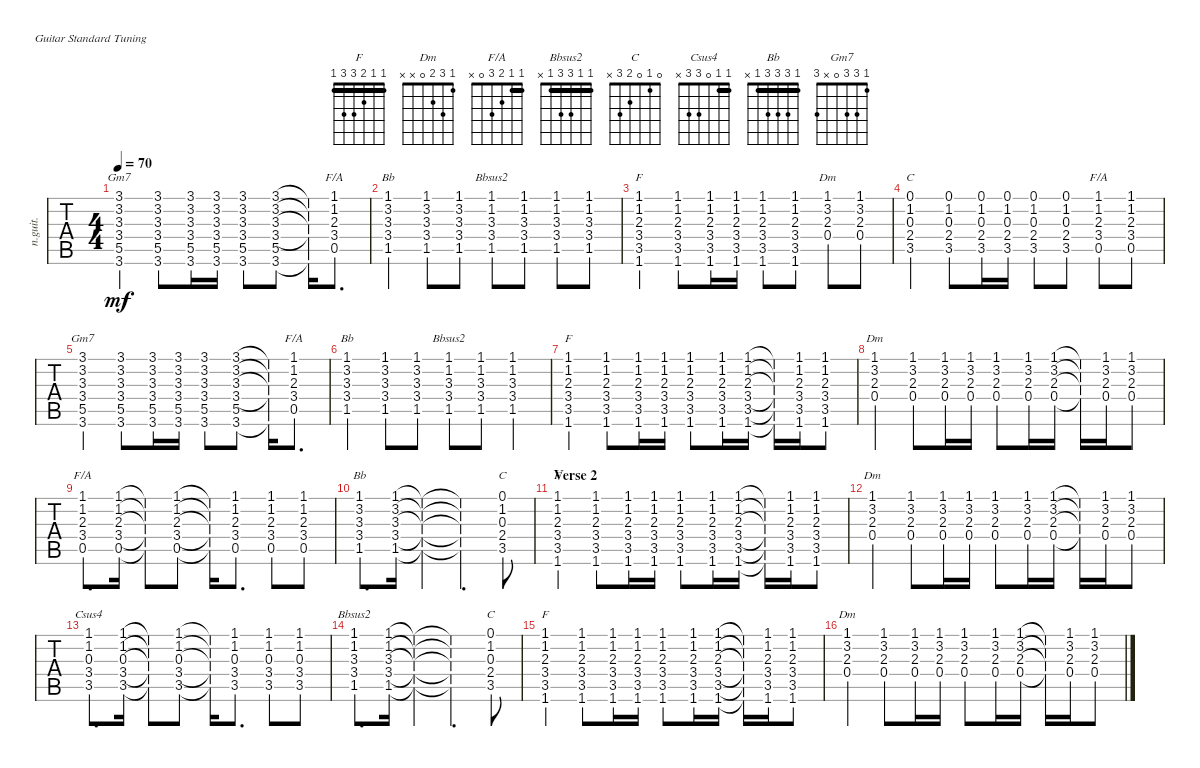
\defaultSystemsLayout 4
\bracketExtendMode nobrackets
\track ("Guitar L6" "n.guit.") {instrument acousticguitarnylon}
\staff {tabs}
\tuning (E4 B3 G3 D3 A2 E2)
\chord ("F" 1 1 2 3 3 1) {barre (1 1)}
\chord ("Dm" 1 3 2 0 x x)
\chord ("F/A" 1 1 2 3 0 x) {barre 1}
\chord ("Bbsus2" 1 1 3 3 1 x) {barre (1 1)}
\chord ("C" 0 1 0 2 3 x)
\chord ("Csus4" 1 1 0 3 3 x) {barre 1}
\chord ("Bb" 1 3 3 3 1 x) {barre 1}
\chord ("Gm7" 1 3 3 0 x 3)
\ts (4 4)
\tempo 70
\clef g2
\ks f
(3.6{acc forcenatural} 3.4{acc forcenatural} 3.3{acc b} 3.2{acc forcenatural} 3.1{acc forcenatural} 5.5{acc forcenatural}).4{ch "Gm7" dy mf} (3.6{acc forcenatural} 3.4{acc forcenatural} 3.3{acc b} 3.2{acc forcenatural} 3.1{acc forcenatural} 5.5{acc forcenatural}).8 (3.6{acc forcenatural} 3.4{acc forcenatural} 3.3{acc b} 3.2{acc forcenatural} 3.1{acc forcenatural} 5.5{acc forcenatural}).16 (3.6{acc forcenatural} 3.4{acc forcenatural} 3.3{acc b} 3.2{acc forcenatural} 3.1{acc forcenatural} 5.5{acc forcenatural}).16 (3.6{acc forcenatural} 3.4{acc forcenatural} 3.3{acc b} 3.2{acc forcenatural} 3.1{acc forcenatural} 5.5{acc forcenatural}).8 (3.6{acc forcenatural} 3.4{acc forcenatural} 3.3{acc b} 3.2{acc forcenatural} 3.1{acc forcenatural} 5.5{acc forcenatural}).8 (3.6{t acc forcenatural} 3.4{t acc forcenatural} 3.3{t acc b} 3.2{t acc forcenatural} 3.1{t acc forcenatural}).16 (1.1{acc forcenatural} 0.5{acc forcenatural} 3.4{acc forcenatural} 2.3{acc forcenatural} 1.2{acc forcenatural}).8{d ch "F/A"} |
(1.5{acc b} 3.4{acc forcenatural} 3.3{acc b} 3.2{acc forcenatural} 1.1{acc forcenatural}).4{ch "Bb"} (1.5{acc b} 3.4{acc forcenatural} 3.3{acc b} 3.2{acc forcenatural} 1.1{acc forcenatural}).8 (1.5{acc b} 3.4{acc forcenatural} 3.3{acc b} 3.2{acc forcenatural} 1.1{acc forcenatural}).8 (1.5{acc b} 3.4{acc forcenatural} 3.3{acc b} 1.2{acc forcenatural} 1.1{acc forcenatural}).8{ch "Bbsus2"} (1.5{acc b} 3.4{acc forcenatural} 3.3{acc b} 1.2{acc forcenatural} 1.1{acc forcenatural}).8 (1.5{acc b} 3.4{acc forcenatural} 3.3{acc b} 1.2{acc forcenatural} 1.1{acc forcenatural}).8 (1.5{acc b} 3.4{acc forcenatural} 3.3{acc b} 1.2{acc forcenatural} 1.1{acc forcenatural}).8 |
(1.6{acc forcenatural} 3.5{acc forcenatural} 3.4{acc forcenatural} 2.3{acc forcenatural} 1.2{acc forcenatural} 1.1{acc forcenatural}).4{ch "F"} (1.6{acc forcenatural} 3.5{acc forcenatural} 3.4{acc forcenatural} 2.3{acc forcenatural} 1.2{acc forcenatural} 1.1{acc forcenatural}).8 (1.6{acc forcenatural} 3.5{acc forcenatural} 3.4{acc forcenatural} 2.3{acc forcenatural} 1.2{acc forcenatural} 1.1{acc forcenatural}).16 (1.6{acc forcenatural} 3.5{acc forcenatural} 3.4{acc forcenatural} 2.3{acc forcenatural} 1.2{acc forcenatural} 1.1{acc forcenatural}).16 (1.6{acc forcenatural} 3.5{acc forcenatural} 3.4{acc forcenatural} 2.3{acc forcenatural} 1.2{acc forcenatural} 1.1{acc forcenatural}).8 (1.6{acc forcenatural} 3.5{acc forcenatural} 3.4{acc forcenatural} 2.3{acc forcenatural} 1.2{acc forcenatural} 1.1{acc forcenatural}).8 (2.3{acc forcenatural} 3.2{acc forcenatural} 1.1{acc forcenatural} 0.4{acc forcenatural}).8{ch "Dm"} (0.4{acc forcenatural} 2.3{acc forcenatural} 3.2{acc forcenatural} 1.1{acc forcenatural}).8 |
(3.5{acc forcenatural} 2.4{acc forcenatural} 0.3{acc forcenatural} 1.2{acc forcenatural} 0.1{acc forcenatural}).4{ch "C"} (3.5{acc forcenatural} 2.4{acc forcenatural} 0.3{acc forcenatural} 1.2{acc forcenatural} 0.1{acc forcenatural}).8 (3.5{acc forcenatural} 2.4{acc forcenatural} 0.3{acc forcenatural} 1.2{acc forcenatural} 0.1{acc forcenatural}).16 (3.5{acc forcenatural} 2.4{acc forcenatural} 0.3{acc forcenatural} 1.2{acc forcenatural} 0.1{acc forcenatural}).16 (3.5{acc forcenatural} 2.4{acc forcenatural} 0.3{acc forcenatural} 1.2{acc forcenatural} 0.1{acc forcenatural}).8 (3.5{acc forcenatural} 2.4{acc forcenatural} 0.3{acc forcenatural} 1.2{acc forcenatural} 0.1{acc forcenatural}).8 (1.1{acc forcenatural} 0.5{acc forcenatural} 3.4{acc forcenatural} 2.3{acc forcenatural} 1.2{acc forcenatural}).8{ch "F/A"} (1.1{acc forcenatural} 0.5{acc forcenatural} 3.4{acc forcenatural} 2.3{acc forcenatural} 1.2{acc forcenatural}).8 |
(3.6{acc forcenatural} 3.4{acc forcenatural} 3.3{acc b} 3.2{acc forcenatural} 3.1{acc forcenatural} 5.5{acc forcenatural}).4{ch "Gm7"} (3.6{acc forcenatural} 3.4{acc forcenatural} 3.3{acc b} 3.2{acc forcenatural} 3.1{acc forcenatural} 5.5{acc forcenatural}).8 (3.6{acc forcenatural} 3.4{acc forcenatural} 3.3{acc b} 3.2{acc forcenatural} 3.1{acc forcenatural} 5.5{acc forcenatural}).16 (3.6{acc forcenatural} 3.4{acc forcenatural} 3.3{acc b} 3.2{acc forcenatural} 3.1{acc forcenatural} 5.5{acc forcenatural}).16 (3.6{acc forcenatural} 3.4{acc forcenatural} 3.3{acc b} 3.2{acc forcenatural} 3.1{acc forcenatural} 5.5{acc forcenatural}).8 (3.6{acc forcenatural} 3.4{acc forcenatural} 3.3{acc b} 3.2{acc forcenatural} 3.1{acc forcenatural} 5.5{acc forcenatural}).8 (3.6{t acc forcenatural} 3.4{t acc forcenatural} 3.3{t acc b} 3.2{t acc forcenatural} 3.1{t acc forcenatural}).16 (1.1{acc forcenatural} 0.5{acc forcenatural} 3.4{acc forcenatural} 2.3{acc forcenatural} 1.2{acc forcenatural}).8{d ch "F/A"} |
(1.5{acc b} 3.4{acc forcenatural} 3.3{acc b} 3.2{acc forcenatural} 1.1{acc forcenatural}).4{ch "Bb"} (1.5{acc b} 3.4{acc forcenatural} 3.3{acc b} 3.2{acc forcenatural} 1.1{acc forcenatural}).8 (1.5{acc b} 3.4{acc forcenatural} 3.3{acc b} 3.2{acc forcenatural} 1.1{acc forcenatural}).8 (1.5{acc b} 3.4{acc forcenatural} 3.3{acc b} 1.2{acc forcenatural} 1.1{acc forcenatural}).8{ch "Bbsus2"} (1.5{acc b} 3.4{acc forcenatural} 3.3{acc b} 1.2{acc forcenatural} 1.1{acc forcenatural}).8 (1.5{acc b} 3.4{acc forcenatural} 3.3{acc b} 1.2{acc forcenatural} 1.1{acc forcenatural}).4 |
(1.6{acc forcenatural} 3.5{acc forcenatural} 3.4{acc forcenatural} 2.3{acc forcenatural} 1.2{acc forcenatural} 1.1{acc forcenatural}).4{ch "F"} (1.6{acc forcenatural} 3.5{acc forcenatural} 3.4{acc forcenatural} 2.3{acc forcenatural} 1.2{acc forcenatural} 1.1{acc forcenatural}).8 (1.6{acc forcenatural} 3.5{acc forcenatural} 3.4{acc forcenatural} 2.3{acc forcenatural} 1.2{acc forcenatural} 1.1{acc forcenatural}).16 (1.6{acc forcenatural} 3.5{acc forcenatural} 3.4{acc forcenatural} 2.3{acc forcenatural} 1.2{acc forcenatural} 1.1{acc forcenatural}).16 (1.6{acc forcenatural} 3.5{acc forcenatural} 3.4{acc forcenatural} 2.3{acc forcenatural} 1.2{acc forcenatural} 1.1{acc forcenatural}).8 (1.6{acc forcenatural} 3.5{acc forcenatural} 3.4{acc forcenatural} 2.3{acc forcenatural} 1.2{acc forcenatural} 1.1{acc forcenatural}).16 (1.6{acc forcenatural} 3.5{acc forcenatural} 3.4{acc forcenatural} 2.3{acc forcenatural} 1.2{acc forcenatural} 1.1{acc forcenatural}).16 (1.6{t acc forcenatural} 3.5{t acc forcenatural} 3.4{t acc forcenatural} 2.3{t acc forcenatural} 1.2{t acc forcenatural} 1.1{t acc forcenatural}).16 (1.6{acc forcenatural} 3.5{acc forcenatural} 3.4{acc forcenatural} 2.3{acc forcenatural} 1.2{acc forcenatural} 1.1{acc forcenatural}).16 (1.6{acc forcenatural} 3.5{acc forcenatural} 3.4{acc forcenatural} 2.3{acc forcenatural} 1.2{acc forcenatural} 1.1{acc forcenatural}).8 |
(0.4{acc forcenatural} 2.3{acc forcenatural} 3.2{acc forcenatural} 1.1{acc forcenatural}).4{ch "Dm"} (0.4{acc forcenatural} 2.3{acc forcenatural} 3.2{acc forcenatural} 1.1{acc forcenatural}).8 (0.4{acc forcenatural} 2.3{acc forcenatural} 3.2{acc forcenatural} 1.1{acc forcenatural}).16 (0.4{acc forcenatural} 2.3{acc forcenatural} 3.2{acc forcenatural} 1.1{acc forcenatural}).16 (0.4{acc forcenatural} 2.3{acc forcenatural} 3.2{acc forcenatural} 1.1{acc forcenatural}).8 (0.4{acc forcenatural} 2.3{acc forcenatural} 3.2{acc forcenatural} 1.1{acc forcenatural}).16 (0.4{acc forcenatural} 2.3{acc forcenatural} 3.2{acc forcenatural} 1.1{acc forcenatural}).16 (0.4{t acc forcenatural} 2.3{t acc forcenatural} 3.2{t acc forcenatural} 1.1{t acc forcenatural}).16 (0.4{acc forcenatural} 2.3{acc forcenatural} 3.2{acc forcenatural} 1.1{acc forcenatural}).16 (0.4{acc forcenatural} 2.3{acc forcenatural} 3.2{acc forcenatural} 1.1{acc forcenatural}).8 |
(0.5{acc forcenatural} 3.4{acc forcenatural} 2.3{acc forcenatural} 1.2{acc forcenatural} 1.1{acc forcenatural}).8{d ch "F/A"} (0.5{acc forcenatural} 3.4{acc forcenatural} 2.3{acc forcenatural} 1.2{acc forcenatural} 1.1{acc forcenatural}).16 (1.1{t acc forcenatural} 0.5{t acc forcenatural} 3.4{t acc forcenatural} 2.3{t acc forcenatural} 1.2{t acc forcenatural}).8 (1.1{acc forcenatural} 0.5{acc forcenatural} 3.4{acc forcenatural} 2.3{acc forcenatural} 1.2{acc forcenatural}).8 (1.1{t acc forcenatural} 0.5{t acc forcenatural} 3.4{t acc forcenatural} 2.3{t acc forcenatural} 1.2{t acc forcenatural}).16 (1.1{acc forcenatural} 0.5{acc forcenatural} 3.4{acc forcenatural} 2.3{acc forcenatural} 1.2{acc forcenatural}).8{d} (1.1{acc forcenatural} 0.5{acc forcenatural} 3.4{acc forcenatural} 2.3{acc forcenatural} 1.2{acc forcenatural}).8 (1.1{acc forcenatural} 0.5{acc forcenatural} 3.4{acc forcenatural} 2.3{acc forcenatural} 1.2{acc forcenatural}).8 |
(1.5{acc b} 3.4{acc forcenatural} 3.3{acc b} 3.2{acc forcenatural} 1.1{acc forcenatural}).8{d ch "Bb"} (1.5{acc b} 3.4{acc forcenatural} 3.3{acc b} 3.2{acc forcenatural} 1.1{acc forcenatural}).16 (1.5{t acc b} 3.4{t acc forcenatural} 3.3{t acc b} 3.2{t acc forcenatural} 1.1{t acc forcenatural}).4 (1.5{t acc b} 3.4{t acc forcenatural} 3.3{t acc b} 3.2{t acc forcenatural} 1.1{t acc forcenatural}).4{d} (3.5{acc forcenatural} 2.4{acc forcenatural} 0.3{acc forcenatural} 1.2{acc forcenatural} 0.1{acc forcenatural}).8{ch "C"} |
\section ("" "Verse 2")
(1.6{acc forcenatural} 3.5{acc forcenatural} 3.4{acc forcenatural} 2.3{acc forcenatural} 1.2{acc forcenatural} 1.1{acc forcenatural}).4{ch "F"} (1.6{acc forcenatural} 3.5{acc forcenatural} 3.4{acc forcenatural} 2.3{acc forcenatural} 1.2{acc forcenatural} 1.1{acc forcenatural}).8 (1.6{acc forcenatural} 3.5{acc forcenatural} 3.4{acc forcenatural} 2.3{acc forcenatural} 1.2{acc forcenatural} 1.1{acc forcenatural}).16 (1.6{acc forcenatural} 3.5{acc forcenatural} 3.4{acc forcenatural} 2.3{acc forcenatural} 1.2{acc forcenatural} 1.1{acc forcenatural}).16 (1.6{acc forcenatural} 3.5{acc forcenatural} 3.4{acc forcenatural} 2.3{acc forcenatural} 1.2{acc forcenatural} 1.1{acc forcenatural}).8 (1.6{acc forcenatural} 3.5{acc forcenatural} 3.4{acc forcenatural} 2.3{acc forcenatural} 1.2{acc forcenatural} 1.1{acc forcenatural}).16 (1.6{acc forcenatural} 3.5{acc forcenatural} 3.4{acc forcenatural} 2.3{acc forcenatural} 1.2{acc forcenatural} 1.1{acc forcenatural}).16 (1.6{t acc forcenatural} 3.5{t acc forcenatural} 3.4{t acc forcenatural} 2.3{t acc forcenatural} 1.2{t acc forcenatural} 1.1{t acc forcenatural}).16 (1.6{acc forcenatural} 3.5{acc forcenatural} 3.4{acc forcenatural} 2.3{acc forcenatural} 1.2{acc forcenatural} 1.1{acc forcenatural}).16 (1.6{acc forcenatural} 3.5{acc forcenatural} 3.4{acc forcenatural} 2.3{acc forcenatural} 1.2{acc forcenatural} 1.1{acc forcenatural}).8 |
(0.4{acc forcenatural} 2.3{acc forcenatural} 3.2{acc forcenatural} 1.1{acc forcenatural}).4{ch "Dm"} (0.4{acc forcenatural} 2.3{acc forcenatural} 3.2{acc forcenatural} 1.1{acc forcenatural}).8 (0.4{acc forcenatural} 2.3{acc forcenatural} 3.2{acc forcenatural} 1.1{acc forcenatural}).16 (0.4{acc forcenatural} 2.3{acc forcenatural} 3.2{acc forcenatural} 1.1{acc forcenatural}).16 (0.4{acc forcenatural} 2.3{acc forcenatural} 3.2{acc forcenatural} 1.1{acc forcenatural}).8 (0.4{acc forcenatural} 2.3{acc forcenatural} 3.2{acc forcenatural} 1.1{acc forcenatural}).16 (0.4{acc forcenatural} 2.3{acc forcenatural} 3.2{acc forcenatural} 1.1{acc forcenatural}).16 (0.4{t acc forcenatural} 2.3{t acc forcenatural} 3.2{t acc forcenatural} 1.1{t acc forcenatural}).16 (0.4{acc forcenatural} 2.3{acc forcenatural} 3.2{acc forcenatural} 1.1{acc forcenatural}).16 (0.4{acc forcenatural} 2.3{acc forcenatural} 3.2{acc forcenatural} 1.1{acc forcenatural}).8 |
(3.5{acc forcenatural} 3.4{acc forcenatural} 0.3{acc forcenatural} 1.2{acc forcenatural} 1.1{acc forcenatural}).8{d ch "Csus4"} (3.5{acc forcenatural} 3.4{acc forcenatural} 0.3{acc forcenatural} 1.2{acc forcenatural} 1.1{acc forcenatural}).16 (1.1{t acc forcenatural} 3.5{t acc forcenatural} 3.4{t acc forcenatural} 0.3{t acc forcenatural} 1.2{t acc forcenatural}).8 (1.1{acc forcenatural} 3.5{acc forcenatural} 3.4{acc forcenatural} 0.3{acc forcenatural} 1.2{acc forcenatural}).8 (1.1{t acc forcenatural} 3.5{t acc forcenatural} 3.4{t acc forcenatural} 0.3{t acc forcenatural} 1.2{t acc forcenatural}).16 (1.1{acc forcenatural} 3.5{acc forcenatural} 3.4{acc forcenatural} 0.3{acc forcenatural} 1.2{acc forcenatural}).8{d} (1.1{acc forcenatural} 3.5{acc forcenatural} 3.4{acc forcenatural} 0.3{acc forcenatural} 1.2{acc forcenatural}).8 (1.1{acc forcenatural} 3.5{acc forcenatural} 3.4{acc forcenatural} 0.3{acc forcenatural} 1.2{acc forcenatural}).8 |
(1.5{acc b} 3.4{acc forcenatural} 3.3{acc b} 1.2{acc forcenatural} 1.1{acc forcenatural}).8{d ch "Bbsus2"} (1.5{acc b} 3.4{acc forcenatural} 3.3{acc b} 1.2{acc forcenatural} 1.1{acc forcenatural}).16 (1.5{t acc b} 3.4{t acc forcenatural} 3.3{t acc b} 1.2{t acc forcenatural} 1.1{t acc forcenatural}).4 (1.5{t acc b} 3.4{t acc forcenatural} 3.3{t acc b} 1.2{t acc forcenatural} 1.1{t acc forcenatural}).4{d} (3.5{acc forcenatural} 2.4{acc forcenatural} 0.3{acc forcenatural} 1.2{acc forcenatural} 0.1{acc forcenatural}).8{ch "C"} |
(1.6{acc forcenatural} 3.5{acc forcenatural} 3.4{acc forcenatural} 2.3{acc forcenatural} 1.2{acc forcenatural} 1.1{acc forcenatural}).4{ch "F"} (1.6{acc forcenatural} 3.5{acc forcenatural} 3.4{acc forcenatural} 2.3{acc forcenatural} 1.2{acc forcenatural} 1.1{acc forcenatural}).8 (1.6{acc forcenatural} 3.5{acc forcenatural} 3.4{acc forcenatural} 2.3{acc forcenatural} 1.2{acc forcenatural} 1.1{acc forcenatural}).16 (1.6{acc forcenatural} 3.5{acc forcenatural} 3.4{acc forcenatural} 2.3{acc forcenatural} 1.2{acc forcenatural} 1.1{acc forcenatural}).16 (1.6{acc forcenatural} 3.5{acc forcenatural} 3.4{acc forcenatural} 2.3{acc forcenatural} 1.2{acc forcenatural} 1.1{acc forcenatural}).8 (1.6{acc forcenatural} 3.5{acc forcenatural} 3.4{acc forcenatural} 2.3{acc forcenatural} 1.2{acc forcenatural} 1.1{acc forcenatural}).16 (1.6{acc forcenatural} 3.5{acc forcenatural} 3.4{acc forcenatural} 2.3{acc forcenatural} 1.2{acc forcenatural} 1.1{acc forcenatural}).16 (1.6{t acc forcenatural} 3.5{t acc forcenatural} 3.4{t acc forcenatural} 2.3{t acc forcenatural} 1.2{t acc forcenatural} 1.1{t acc forcenatural}).16 (1.6{acc forcenatural} 3.5{acc forcenatural} 3.4{acc forcenatural} 2.3{acc forcenatural} 1.2{acc forcenatural} 1.1{acc forcenatural}).16 (1.6{acc forcenatural} 3.5{acc forcenatural} 3.4{acc forcenatural} 2.3{acc forcenatural} 1.2{acc forcenatural} 1.1{acc forcenatural}).8 |
(0.4{acc forcenatural} 2.3{acc forcenatural} 3.2{acc forcenatural} 1.1{acc forcenatural}).4{ch "Dm"} (0.4{acc forcenatural} 2.3{acc forcenatural} 3.2{acc forcenatural} 1.1{acc forcenatural}).8 (0.4{acc forcenatural} 2.3{acc forcenatural} 3.2{acc forcenatural} 1.1{acc forcenatural}).16 (0.4{acc forcenatural} 2.3{acc forcenatural} 3.2{acc forcenatural} 1.1{acc forcenatural}).16 (0.4{acc forcenatural} 2.3{acc forcenatural} 3.2{acc forcenatural} 1.1{acc forcenatural}).8 (0.4{acc forcenatural} 2.3{acc forcenatural} 3.2{acc forcenatural} 1.1{acc forcenatural}).16 (0.4{acc forcenatural} 2.3{acc forcenatural} 3.2{acc forcenatural} 1.1{acc forcenatural}).16 (0.4{t acc forcenatural} 2.3{t acc forcenatural} 3.2{t acc forcenatural} 1.1{t acc forcenatural}).16 (0.4{acc forcenatural} 2.3{acc forcenatural} 3.2{acc forcenatural} 1.1{acc forcenatural}).16 (0.4{acc forcenatural} 2.3{acc forcenatural} 3.2{acc forcenatural} 1.1{acc forcenatural}).8
